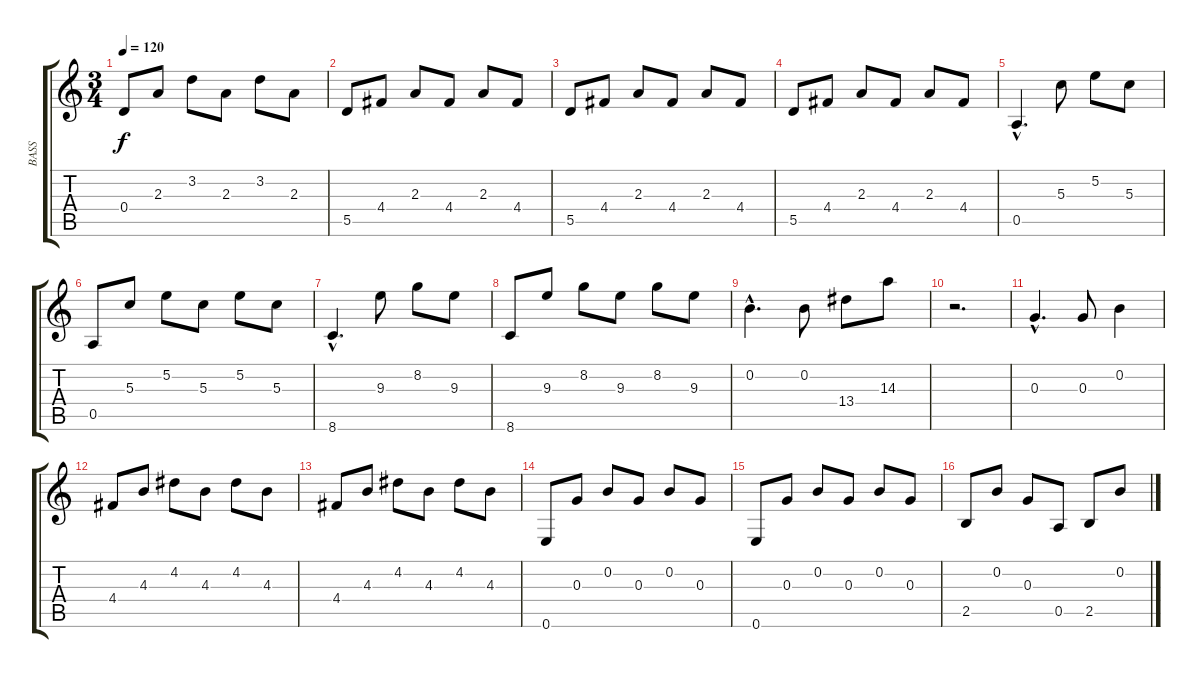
\track ("BASS" "BASS") {instrument acousticguitarnylon}
\staff {score tabs}
\tuning (E4 B3 G3 D3 A2 E2) {hide}
\ts (3 4)
\tempo 120
\clef g2
\ks c
0.4.8{dy f} 2.3.8 3.2.8 2.3.8 3.2.8 2.3.8 |
5.5.8 4.4.8 2.3.8 4.4.8 2.3.8 4.4.8 |
5.5.8 4.4.8 2.3.8 4.4.8 2.3.8 4.4.8 |
5.5.8 4.4.8 2.3.8 4.4.8 2.3.8 4.4.8 |
0.5{hac}.4{d} 5.3.8 5.2.8 5.3.8 |
0.5.8 5.3.8 5.2.8 5.3.8 5.2.8 5.3.8 |
8.6{hac}.4{d} 9.3.8 8.2.8 9.3.8 |
8.6.8 9.3.8 8.2.8 9.3.8 8.2.8 9.3.8 |
0.2{hac}.4{d} 0.2.8 13.4.8 14.3.8 |
r.2{d} |
0.3{hac}.4{d} 0.3.8 0.2.4 |
4.4.8 4.3.8 4.2.8 4.3.8 4.2.8 4.3.8 |
4.4.8 4.3.8 4.2.8 4.3.8 4.2.8 4.3.8 |
0.6.8 0.3.8 0.2.8 0.3.8 0.2.8 0.3.8 |
0.6.8 0.3.8 0.2.8 0.3.8 0.2.8 0.3.8 |
2.5.8 0.2.8 0.3.8 0.5.8 2.5.8 0.2.8
